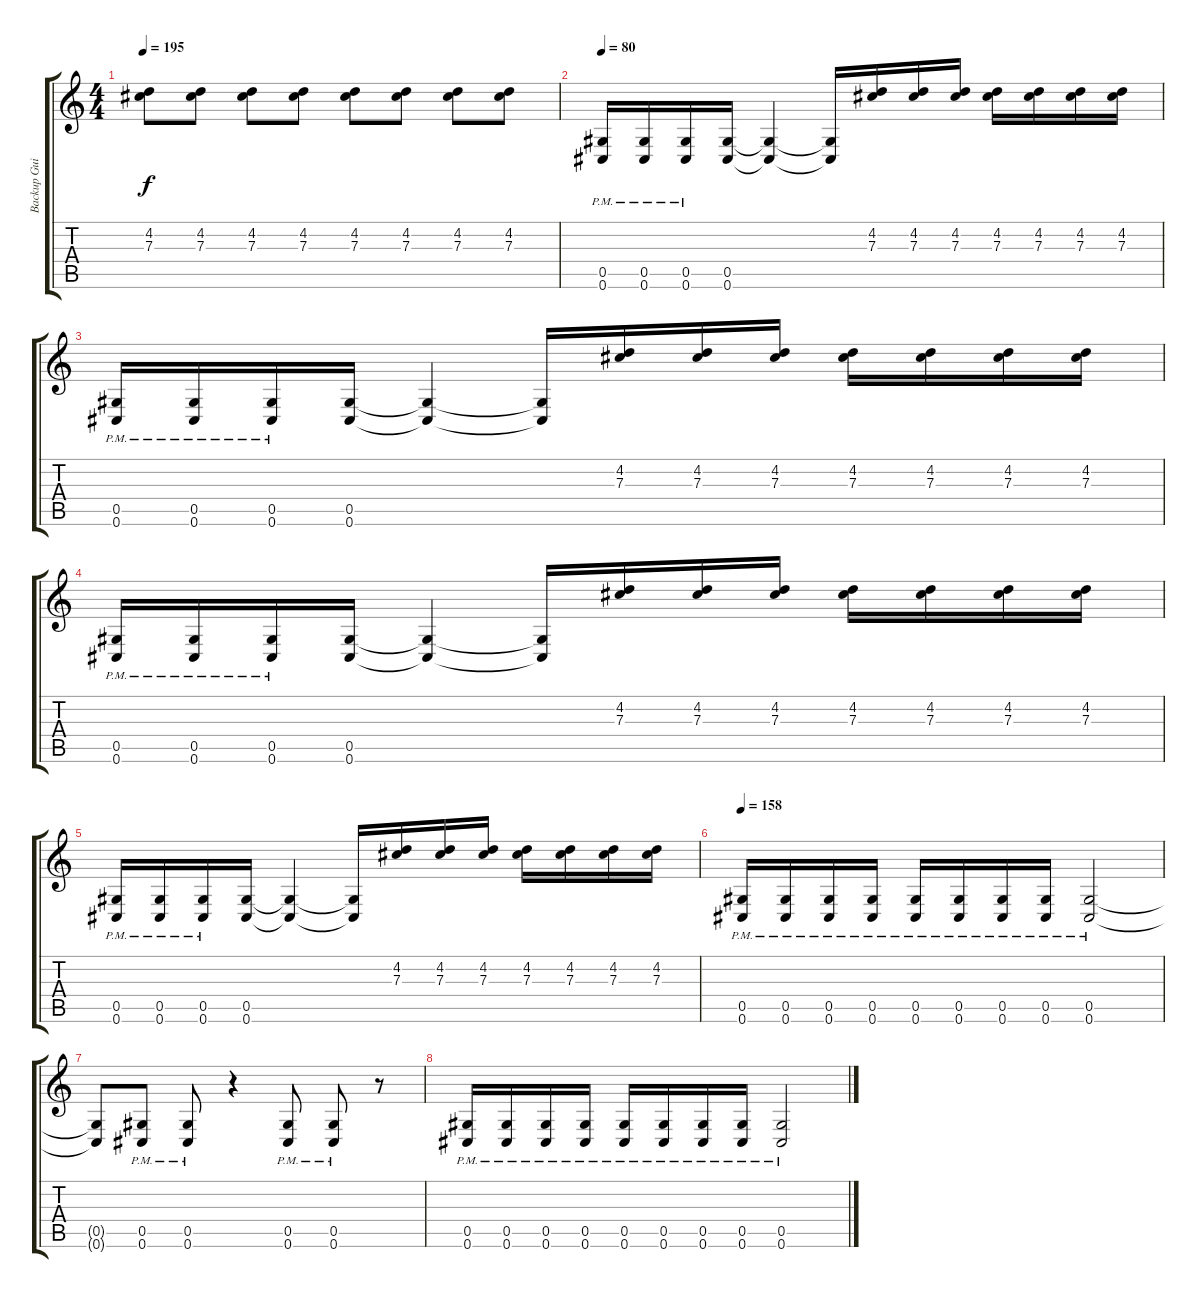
\track ("Backup Guitar" "Backup Gui") {instrument distortionguitar}
\staff {score tabs}
\tuning (Eb4 Bb3 Gb3 Db3 Ab2 Db2) {hide}
\ts (4 4)
\tempo 195
\clef g2
\ks c
(4.2 7.3).8{dy f} (4.2 7.3).8 (4.2 7.3).8 (4.2 7.3).8 (4.2 7.3).8 (4.2 7.3).8 (4.2 7.3).8 (4.2 7.3).8 |
\tempo 80
(0.5 0.6{pm}).16 (0.5 0.6{pm}).16 (0.5 0.6{pm}).16 (0.5 0.6).16 (0.5{t} 0.6{t}).4 (0.5{t} 0.6{t}).16 (4.2 7.3).16 (4.2 7.3).16 (4.2 7.3).16 (4.2 7.3).16 (4.2 7.3).16 (4.2 7.3).16 (4.2 7.3).16 |
(0.5 0.6{pm}).16 (0.5 0.6{pm}).16 (0.5 0.6{pm}).16 (0.5 0.6).16 (0.5{t} 0.6{t}).4 (0.5{t} 0.6{t}).16 (4.2 7.3).16 (4.2 7.3).16 (4.2 7.3).16 (4.2 7.3).16 (4.2 7.3).16 (4.2 7.3).16 (4.2 7.3).16 |
(0.5 0.6{pm}).16 (0.5 0.6{pm}).16 (0.5 0.6{pm}).16 (0.5 0.6).16 (0.5{t} 0.6{t}).4 (0.5{t} 0.6{t}).16 (4.2 7.3).16 (4.2 7.3).16 (4.2 7.3).16 (4.2 7.3).16 (4.2 7.3).16 (4.2 7.3).16 (4.2 7.3).16 |
(0.5{pm} 0.6).16 (0.5{pm} 0.6).16 (0.5{pm} 0.6).16 (0.5 0.6).16 (0.5{t} 0.6{t}).4 (0.5{t} 0.6{t}).16 (4.2 7.3).16 (4.2 7.3).16 (4.2 7.3).16 (4.2 7.3).16 (4.2 7.3).16 (4.2 7.3).16 (4.2 7.3).16 |
\tempo 158
(0.5 0.6{pm}).16 (0.5{pm} 0.6).16 (0.5{pm} 0.6).16 (0.5{pm} 0.6).16 (0.5{pm} 0.6).16 (0.5{pm} 0.6).16 (0.5{pm} 0.6).16 (0.5{pm} 0.6).16 (0.5{pm} 0.6).2 |
(0.5{t} 0.6{t}).8 (0.5{pm} 0.6).8 (0.5{pm} 0.6).8 r.4 (0.5{pm} 0.6).8 (0.5{pm} 0.6).8 r.8 |
(0.5{pm} 0.6).16 (0.5{pm} 0.6).16 (0.5{pm} 0.6).16 (0.5{pm} 0.6).16 (0.5{pm} 0.6).16 (0.5{pm} 0.6).16 (0.5{pm} 0.6).16 (0.5{pm} 0.6).16 (0.5{pm} 0.6).2
